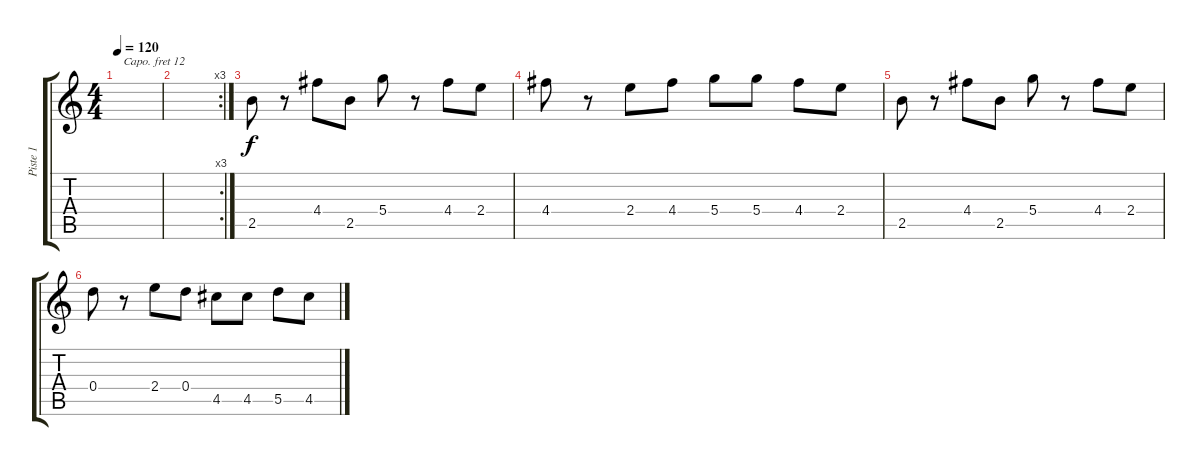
\track ("Piste 1" "Piste 1") {instrument overdrivenguitar}
\staff {score tabs}
\capo 12
\tuning (E4 B3 G3 D3 A2 E2) {hide}
\ts (4 4)
\tempo 120
\clef g2
\ks c
|
\rc 3
|
2.5.8{volume 8} r.8 4.4.8 2.5.8 5.4.8 r.8 4.4.8 2.4.8 |
4.4.8 r.8 2.4.8 4.4.8 5.4.8 5.4.8 4.4.8 2.4.8 |
2.5.8{volume 0} r.8 4.4.8 2.5.8 5.4.8 r.8 4.4.8 2.4.8 |
0.4.8 r.8 2.4.8 0.4.8 4.5.8 4.5.8 5.5.8 4.5.8
